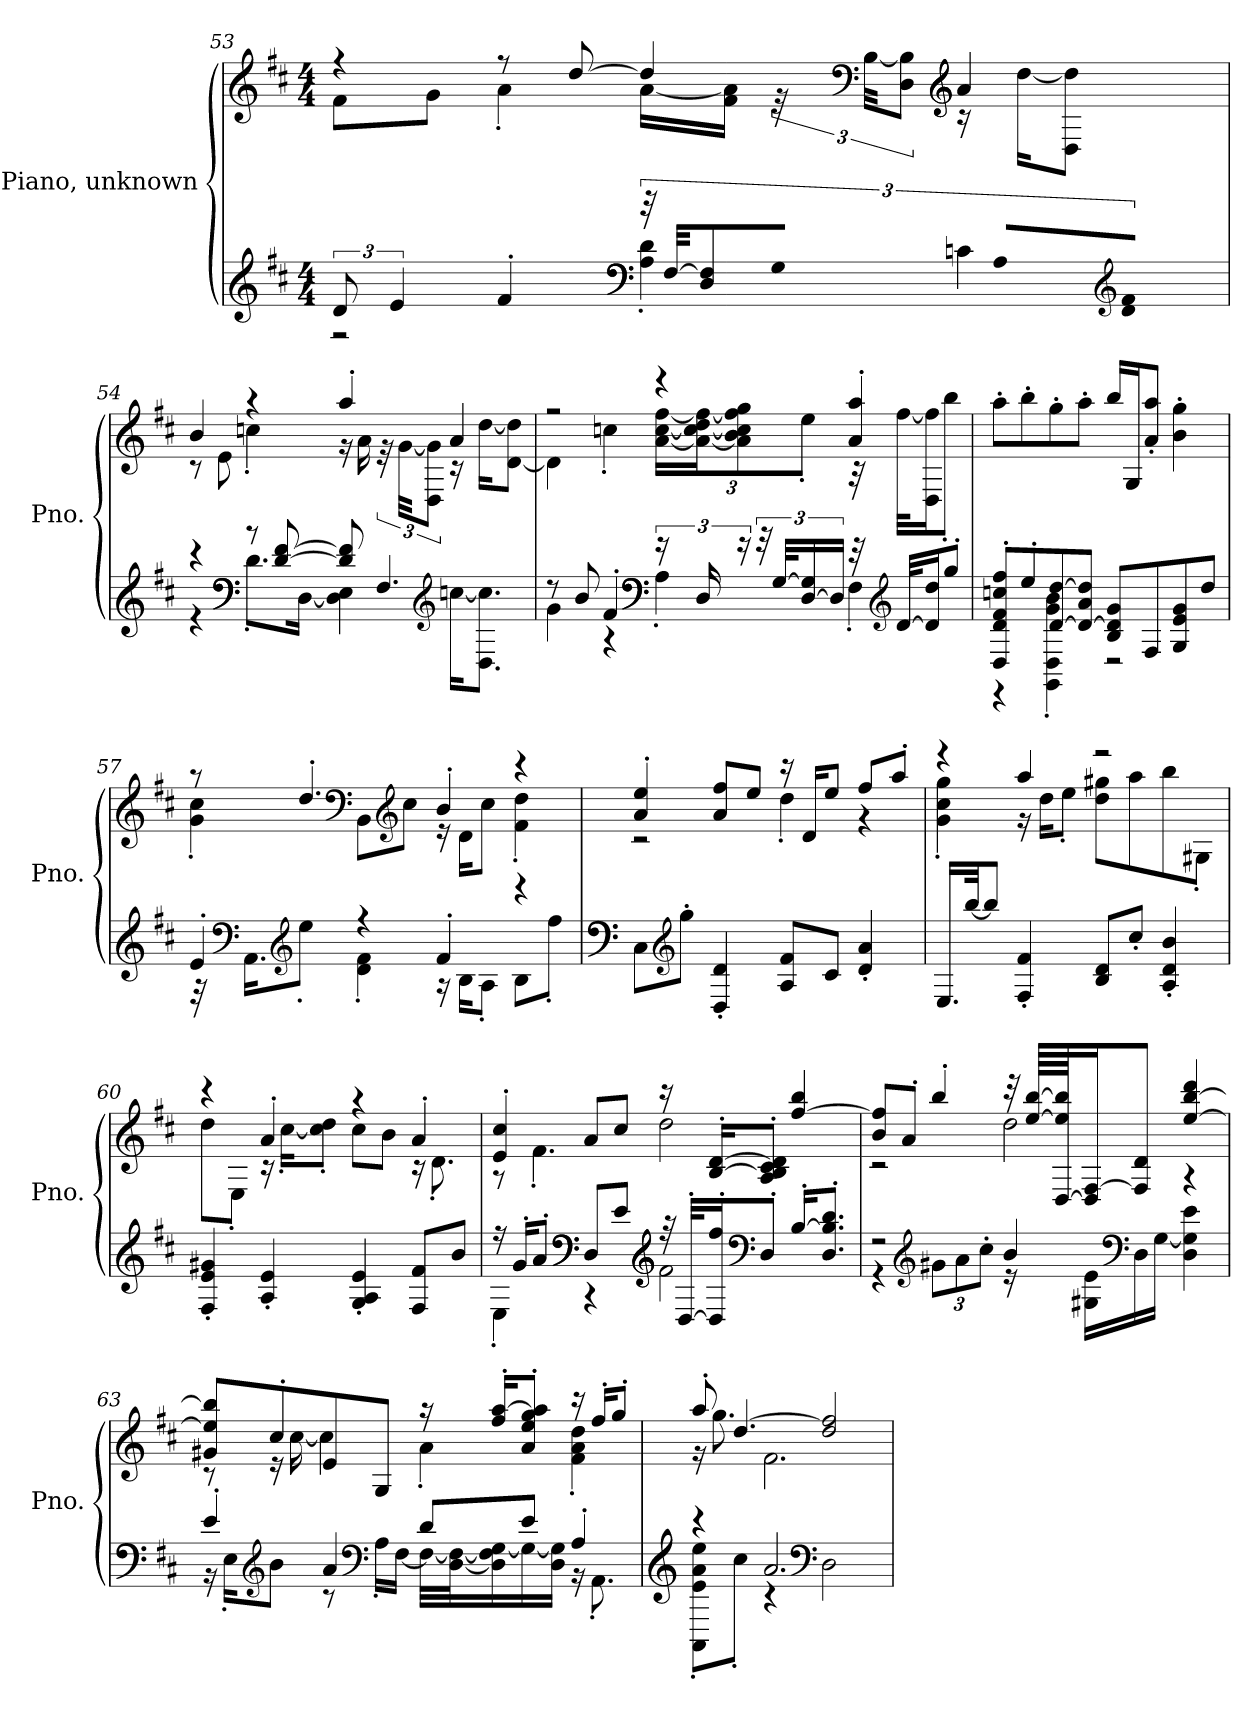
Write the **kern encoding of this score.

**kern	**kern
*part1	*part1
*staff2	*staff1
*I"Piano, unknown	*
*I'Pno.	*
!!LO:LB:g=z
*clefG2	*clefG2
*k[f#c#]	*k[f#c#]
*M4/4	*M4/4
=53	=53
*^	*^
12d/	2r	4r	8f#\L
6e/	.	.	.
.	.	.	8g\J
4f#'/	.	8r	4a'\
.	.	[8dd/	.
*clefF4	*	*	*
48r	4A\' 4d\'	4dd/]	[16a\LL
[48F#/KKL	.	.	.
12D/ 12F#/]	.	.	.
.	.	.	16f#\ 16a\]JJ
8G/J	.	.	48r
*	*	*clefF4	*
.	.	.	[48B\KKL
.	.	.	12D\ 12B\]J
*	*	*clefG2	*
8A/L	4cn\	4a/	16r
.	.	.	[16dd\KL
*clefG2	*	*	*
8d/ 8f#/J	.	.	8D\ 8dd\]J
=54	=54	=54	=54
4r	4r	4b/	8r
.	.	.	8e\
*clefF4	*	*	*
8r	8.d'\L	4r	4ccn'\
[8d/ [8f#/	.	.	.
.	[16D\Jk	.	.
8d/] 8f#/]	4D\] 4E\	4aa'/	16r
.	.	.	16a\
4.F#/	.	.	48r
.	.	.	[48g\KKL
.	.	.	12D\ 12g\]J
*clefG2	*	*	*
.	[16ccn\KL	4a/	16r
.	8.D\ 8.cc\]J	.	[16dd\KL
.	.	.	[8d\ 8dd\]J
!!LO:PB:g=z	!!
=55	=55	=55	=55
8r	4g\	2r	4d\]
8b/	.	.	.
4f#'/	4r	.	4ccn'\
*clefF4	*	*	*
*	*	*	*Xbrackettup
24r	4A'\	4r	[24a\ [24cc\ [24ff#\LL
24D/	.	.	24a\_ 24cc\_ 24dd\ 24ff#\_J
24r	.	.	12a\] 12b\ 12cc\] 12ff#\] 12gg\
48r	.	.	.
[48G/KLL	.	.	.
[24D/ 24G/]	.	.	12ee'\J
24D/JJ]	.	.	.
32r	4F#'\	4a/' 4aa/'	32r
*clefG2	*	*	*
[32d/KLL	.	.	[32ff#\KLL
16d/] 16dd/J	.	.	16D\ 16ff#\]J
8gg'/J	.	.	8bb'\J
*	*	*v	*v
=56	=56	=56
8D/' 8d/' 8f#/' 8ccn/' 8ff#/'L	4r	8aa'\L
8ee'/	.	8bb'\
[8d/ [8dd/	4GG\' 4D\' 4g\' 4b\'	8gg'\
8d/_ 8a/ 8dd/]J	.	8aa'\J
8B/ 8d/] 8g/L	2r	16bb/LL
.	.	16G/J
8F#/	.	8a/' 8aa/'J
8G/ 8e/ 8g/	.	4b\' 4gg\'
8dd/J	.	.
!!LO:LB:g=z
=57	=57	=57
*	*	*^
4e'/	32r	8r	4g\' 4cc#\'
*clefF4	*	*	*
.	16.AA\KL	.	.
*clefG2	*	*	*
.	8ee'\J	4.dd'/	.
*	*	*clefF4	*
4r	4d\' 4f#\'	.	8BB\L
*	*	*clefG2	*
.	.	.	8cc#\J
4f#'/	16r	4b'/	16r
.	16B\KL	.	16d\KL
.	8A'\J	.	8cc#\J
4r	8B\L	4r	4f#\' 4dd\'
.	8ff#'\J	.	.
*v	*v	*	*
=58	=58	=58
*clefF4	*	*
8C#\L	4a/' 4ee/'	2r
*clefG2	*	*
8gg'\J	.	.
4D/' 4d/'	8a/ 8ff#/L	.
.	8ee/J	.
8A/ 8f#/L	16r	4dd'\
.	16d/KL	.
8c#/J	8ee/J	.
4d/' 4a/'	8ff#/L	4r
.	8aa'/J	.
!!LO:LB:g=z	!!
=59	=59	=59
16.E/LL	4r	4g\' 4cc#\' 4gg\'
[32bb/JK	.	.
8bb/J]	.	.
4F#/' 4f#/'	4aa/	16r
.	.	16dd\KL
.	.	8ee'\J
8B/ 8d/L	2r	8dd\ 8gg#X\L
8cc#'/J	.	8aa\
4A/' 4d/' 4b/'	.	8bb\
.	.	8G#X'\J
=60	=60	=60
4F#/' 4e/' 4g#X/'	4r	8dd\L
.	.	8E'\J
4A/' 4e/'	4a'/	16r
.	.	[16cc#'\KL
.	.	8cc#\]' 8dd\'J
4G/' 4A/' 4e/'	4r	8cc#\L
.	.	8b\J
8F#/ 8f#/L	4a'/	16r
.	.	8.d'\
8b/J	.	.
=61	=61	=61
*^	*	*
16r	4E'\	4e/' 4cc#/'	8r
16g'/KL	.	.	.
8a'/J	.	.	4.f#'\
*clefF4	*	*	*
8D/L	4r	8a/L	.
8e/J	.	8cc#/J	.
*clefG2	*	*	*
32r	2f#\	16r	2dd\
[32D'/KLL	.	.	.
16D/]' 16ff#/'J	.	[16B/' [16d/'KL	.
*clefF4	*	*	*
8D'/J	.	8A/' 8B/]' 8c#/' 8d/]'J	.
[16B'/KL	.	[4ff#/ 4bb/	.
8.D/' 8.B/]' 8.d/'J	.	.	.
!!LO:LB:g=z	!!
=62	=62	=62	=62
2r	4r	8b/ 8ff#/]L	2r
.	.	8a'/J	.
*clefG2	*	*	*
*	*Xbrackettup	*	*
.	12g#X\L	4bb'/	.
.	12a\	.	.
.	12cc#'\J	.	.
4b/	16r	32r	2dd\
.	.	[64ee/ [64bb/LLLL	.
.	.	[64D/ 64ee/] 64bb/]JJ	.
.	16G#X\ 16e\LL	16D/] [16F#/J	.
*clefF4	*	*	*
.	16D\	8F#/] 8d/J	.
.	[16G#\JJ	.	.
4r	4D\ 4G#\] 4e\	[4ee/ [4bb/ 4ddd/	.
=63	=63	=63	=63
4e'/	16r	8g#X/ 8ee/] 8bb/]L	8r
.	16E'\KL	.	.
*clefG2	*	*	*
.	8b\J	8cc#'/	16r
.	.	.	[16cc#\
4a/	8r	8e/	4cc#\]
*clefF4	*	*	*
.	16A'\LL	8G/J	.
.	[16F#\JJ	.	.
8d/L	32F#\LLL_	16r	4a'\
.	[32D\ 32F#\_J	.	.
.	16D\] 16F#\] [16G\	16ff#/' [16aa/'KL	.
8e/J	16G\_	8a/' 8ee/' 8gg/' 8aa/]'J	.
.	16D\ 16G\]JJ	.	.
4A'/	16r	16r	4f#\' 4a\' 4dd\'
.	8.AA'\	16ff#'/KL	.
.	.	8gg'/J	.
!!LO:LB:g=z	!!
=64	=64	=64	=64
*clefG2	*	*	*
4r	8AA\' 8e\' 8a\' 8ee\'L	8aa'/	16r
.	.	.	8.gg\
.	8cc#'\J	[4.dd/	.
2.a/	4r	.	2.f#\
*clefF4	*	*	*
.	2D\	2dd/] 2ff#/	.
*v	*v	*	*
*	*v	*v
=	=
*-	*-
